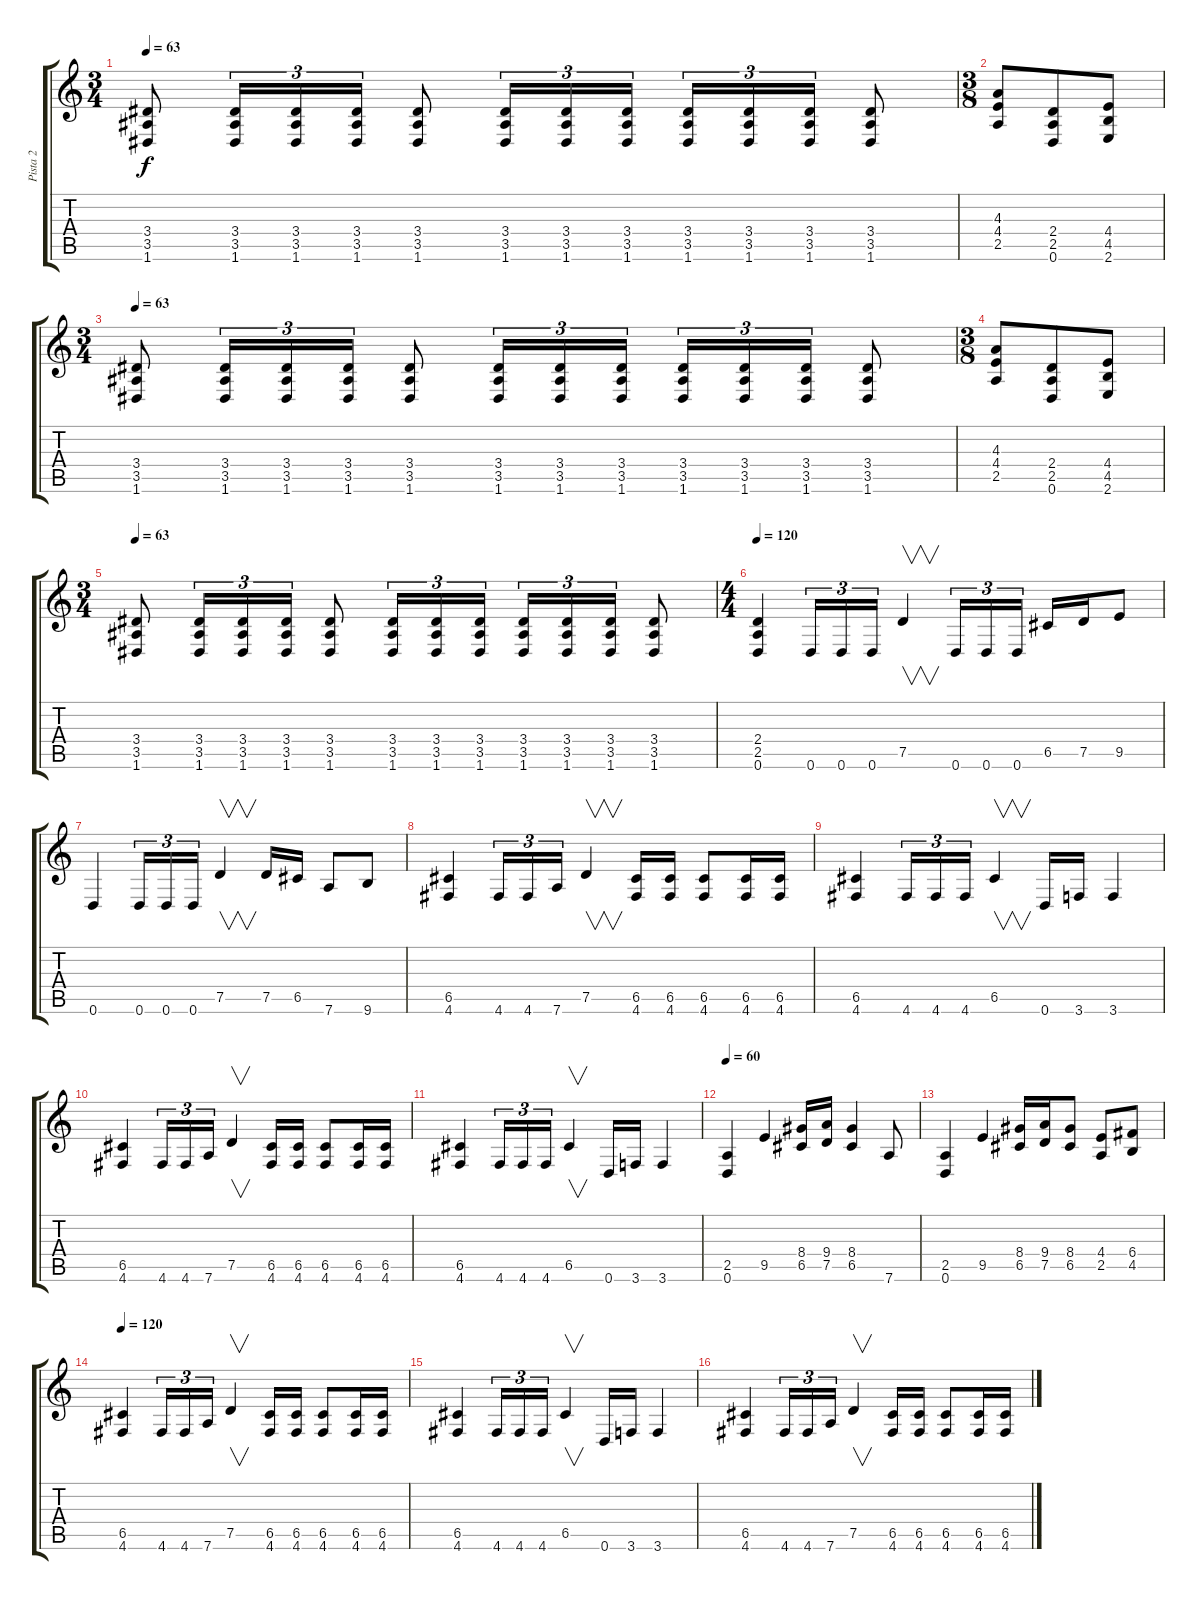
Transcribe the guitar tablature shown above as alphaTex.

\track ("Pista 2" "Pista 2") {instrument distortionguitar}
\staff {score tabs}
\tuning (D4 A3 F3 C3 G2 D2) {hide}
\ts (3 4)
\tempo 63
\clef g2
\ks c
(3.4 3.5 1.6).8{dy f} (3.4 3.5 1.6).16{tu (3 2)} (3.4 3.5 1.6).16{tu (3 2)} (3.4 3.5 1.6).16{tu (3 2)} (3.4 3.5 1.6).8 (3.4 3.5 1.6).16{tu (3 2)} (3.4 3.5 1.6).16{tu (3 2)} (3.4 3.5 1.6).16{tu (3 2)} (3.4 3.5 1.6).16{tu (3 2)} (3.4 3.5 1.6).16{tu (3 2)} (3.4 3.5 1.6).16{tu (3 2)} (3.4 3.5 1.6).8 |
\ts (3 8)
(4.3 4.4 2.5).8 (2.4 2.5 0.6).8 (4.4 4.5 2.6).8 |
\ts (3 4)
\tempo 63
(3.4 3.5 1.6).8 (3.4 3.5 1.6).16{tu (3 2)} (3.4 3.5 1.6).16{tu (3 2)} (3.4 3.5 1.6).16{tu (3 2)} (3.4 3.5 1.6).8 (3.4 3.5 1.6).16{tu (3 2)} (3.4 3.5 1.6).16{tu (3 2)} (3.4 3.5 1.6).16{tu (3 2)} (3.4 3.5 1.6).16{tu (3 2)} (3.4 3.5 1.6).16{tu (3 2)} (3.4 3.5 1.6).16{tu (3 2)} (3.4 3.5 1.6).8 |
\ts (3 8)
(4.3 4.4 2.5).8 (2.4 2.5 0.6).8 (4.4 4.5 2.6).8 |
\ts (3 4)
\tempo 63
(3.4 3.5 1.6).8 (3.4 3.5 1.6).16{tu (3 2)} (3.4 3.5 1.6).16{tu (3 2)} (3.4 3.5 1.6).16{tu (3 2)} (3.4 3.5 1.6).8 (3.4 3.5 1.6).16{tu (3 2)} (3.4 3.5 1.6).16{tu (3 2)} (3.4 3.5 1.6).16{tu (3 2)} (3.4 3.5 1.6).16{tu (3 2)} (3.4 3.5 1.6).16{tu (3 2)} (3.4 3.5 1.6).16{tu (3 2)} (3.4 3.5 1.6).8 |
\ts (4 4)
\tempo 120
(2.4 2.5 0.6).4 0.6.16{tu (3 2)} 0.6.16{tu (3 2)} 0.6.16{tu (3 2)} 7.5.4{v} 0.6.16{tu (3 2)} 0.6.16{tu (3 2)} 0.6.16{tu (3 2)} 6.5.16 7.5.16 9.5.8 |
0.6.4 0.6.16{tu (3 2)} 0.6.16{tu (3 2)} 0.6.16{tu (3 2)} 7.5.4{v} 7.5.16 6.5.16 7.6.8 9.6.8 |
(6.5 4.6).4 4.6.16{tu (3 2)} 4.6.16{tu (3 2)} 7.6.16{tu (3 2)} 7.5.4{v} (6.5 4.6).16 (6.5 4.6).16 (6.5 4.6).8 (6.5 4.6).16 (6.5 4.6).16 |
(6.5 4.6).4 4.6.16{tu (3 2)} 4.6.16{tu (3 2)} 4.6.16{tu (3 2)} 6.5.4{v} 0.6.16 3.6.16 3.6.4 |
(6.5 4.6).4 4.6.16{tu (3 2)} 4.6.16{tu (3 2)} 7.6.16{tu (3 2)} 7.5.4{v} (6.5 4.6).16 (6.5 4.6).16 (6.5 4.6).8 (6.5 4.6).16 (6.5 4.6).16 |
(6.5 4.6).4 4.6.16{tu (3 2)} 4.6.16{tu (3 2)} 4.6.16{tu (3 2)} 6.5.4{v} 0.6.16 3.6.16 3.6.4 |
\tempo 60
(2.5 0.6).4 9.5.4 (8.4 6.5).16 (9.4 7.5).16 (8.4 6.5).4 7.6.8 |
(2.5 0.6).4 9.5.4 (8.4 6.5).16 (9.4 7.5).16 (8.4 6.5).8 (4.4 2.5).8 (6.4 4.5).8 |
\tempo 120
(6.5 4.6).4 4.6.16{tu (3 2)} 4.6.16{tu (3 2)} 7.6.16{tu (3 2)} 7.5.4{v} (6.5 4.6).16 (6.5 4.6).16 (6.5 4.6).8 (6.5 4.6).16 (6.5 4.6).16 |
(6.5 4.6).4 4.6.16{tu (3 2)} 4.6.16{tu (3 2)} 4.6.16{tu (3 2)} 6.5.4{v} 0.6.16 3.6.16 3.6.4 |
(6.5 4.6).4 4.6.16{tu (3 2)} 4.6.16{tu (3 2)} 7.6.16{tu (3 2)} 7.5.4{v} (6.5 4.6).16 (6.5 4.6).16 (6.5 4.6).8 (6.5 4.6).16 (6.5 4.6).16
